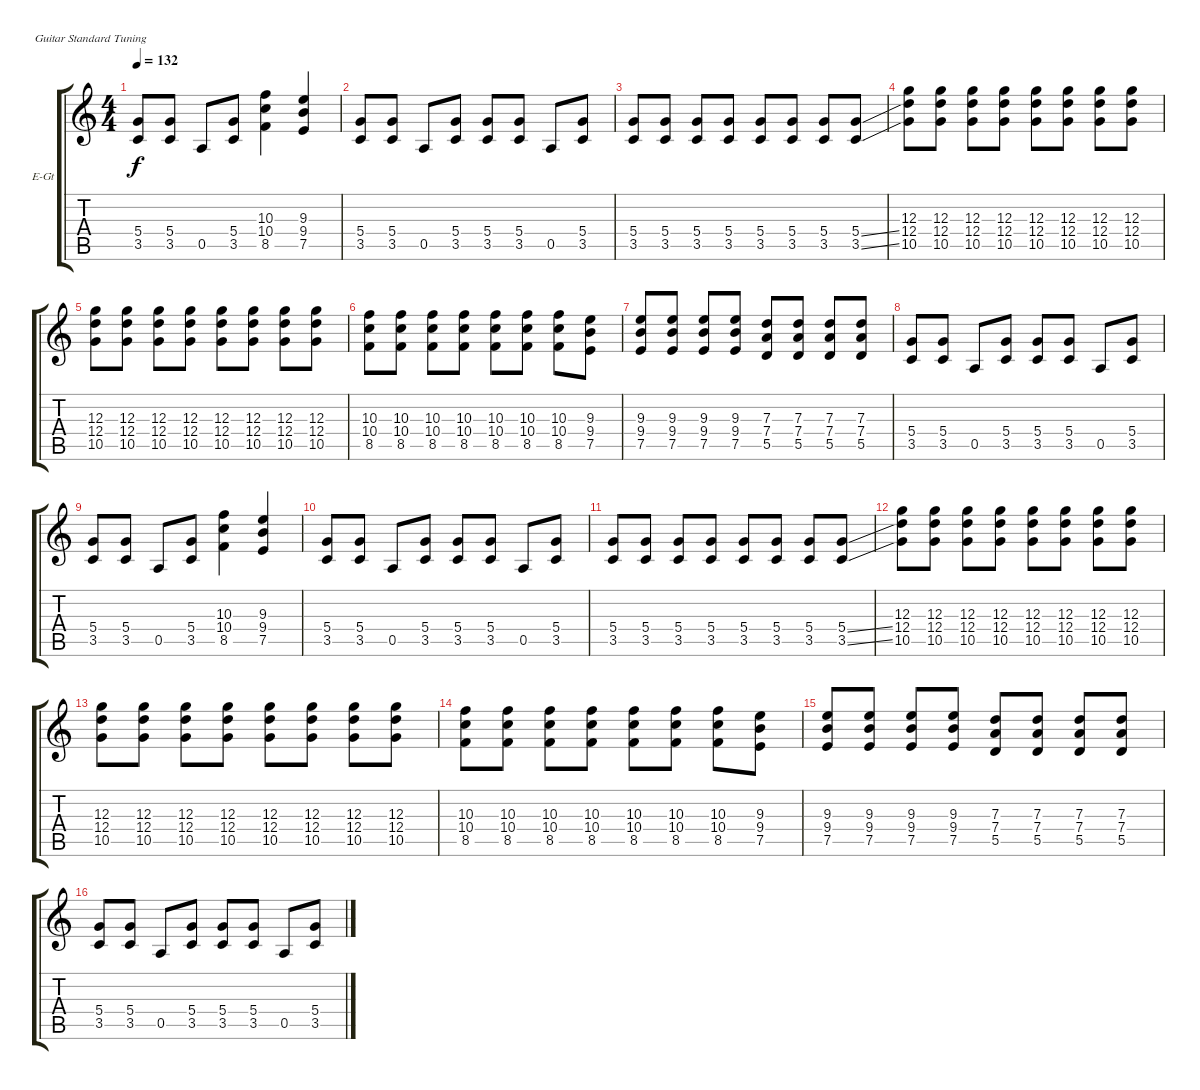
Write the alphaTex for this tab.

\bracketExtendMode groupsimilarinstruments
\firstSystemTrackNameOrientation horizontal
\otherSystemsTrackNameOrientation horizontal
\track ("Guitar 2" "E-Gt") {instrument distortionguitar}
\staff {score tabs}
\tuning (E4 B3 G3 D3 A2 E2)
\ts (4 4)
\tempo 132
\clef g2
\ks c
(5.4 3.5).8{dy f} (5.4 3.5).8 0.5.8 (5.4 3.5).8 (10.3 10.4 8.5).4 (9.3 9.4 7.5).4 |
(5.4 3.5).8 (5.4 3.5).8 0.5.8 (5.4 3.5).8 (5.4 3.5).8 (5.4 3.5).8 0.5.8 (5.4 3.5).8 |
(5.4 3.5).8 (5.4 3.5).8 (5.4 3.5).8 (5.4 3.5).8 (5.4 3.5).8 (5.4 3.5).8 (5.4 3.5).8 (5.4{ss} 3.5{ss}).8 |
(12.3 12.4 10.5).8 (12.3 12.4 10.5).8 (12.3 12.4 10.5).8 (12.3 12.4 10.5).8 (12.3 12.4 10.5).8 (12.3 12.4 10.5).8 (12.3 12.4 10.5).8 (12.3 12.4 10.5).8 |
(12.3 12.4 10.5).8 (12.3 12.4 10.5).8 (12.3 12.4 10.5).8 (12.3 12.4 10.5).8 (12.3 12.4 10.5).8 (12.3 12.4 10.5).8 (12.3 12.4 10.5).8 (12.3 12.4 10.5).8 |
(10.3 10.4 8.5).8 (10.3 10.4 8.5).8 (10.3 10.4 8.5).8 (10.3 10.4 8.5).8 (10.3 10.4 8.5).8 (10.3 10.4 8.5).8 (10.3 10.4 8.5).8 (9.3 9.4 7.5).8 |
(9.3 9.4 7.5).8 (9.3 9.4 7.5).8 (9.3 9.4 7.5).8 (9.3 9.4 7.5).8 (7.3 7.4 5.5).8 (7.3 7.4 5.5).8 (7.3 7.4 5.5).8 (7.3 7.4 5.5).8 |
(5.4 3.5).8 (5.4 3.5).8 0.5.8 (5.4 3.5).8 (5.4 3.5).8 (5.4 3.5).8 0.5.8 (5.4 3.5).8 |
(5.4 3.5).8 (5.4 3.5).8 0.5.8 (5.4 3.5).8 (10.3 10.4 8.5).4 (9.3 9.4 7.5).4 |
(5.4 3.5).8 (5.4 3.5).8 0.5.8 (5.4 3.5).8 (5.4 3.5).8 (5.4 3.5).8 0.5.8 (5.4 3.5).8 |
(5.4 3.5).8 (5.4 3.5).8 (5.4 3.5).8 (5.4 3.5).8 (5.4 3.5).8 (5.4 3.5).8 (5.4 3.5).8 (5.4{ss} 3.5{ss}).8 |
(12.3 12.4 10.5).8 (12.3 12.4 10.5).8 (12.3 12.4 10.5).8 (12.3 12.4 10.5).8 (12.3 12.4 10.5).8 (12.3 12.4 10.5).8 (12.3 12.4 10.5).8 (12.3 12.4 10.5).8 |
(12.3 12.4 10.5).8 (12.3 12.4 10.5).8 (12.3 12.4 10.5).8 (12.3 12.4 10.5).8 (12.3 12.4 10.5).8 (12.3 12.4 10.5).8 (12.3 12.4 10.5).8 (12.3 12.4 10.5).8 |
(10.3 10.4 8.5).8 (10.3 10.4 8.5).8 (10.3 10.4 8.5).8 (10.3 10.4 8.5).8 (10.3 10.4 8.5).8 (10.3 10.4 8.5).8 (10.3 10.4 8.5).8 (9.3 9.4 7.5).8 |
(9.3 9.4 7.5).8 (9.3 9.4 7.5).8 (9.3 9.4 7.5).8 (9.3 9.4 7.5).8 (7.3 7.4 5.5).8 (7.3 7.4 5.5).8 (7.3 7.4 5.5).8 (7.3 7.4 5.5).8 |
(5.4 3.5).8 (5.4 3.5).8 0.5.8 (5.4 3.5).8 (5.4 3.5).8 (5.4 3.5).8 0.5.8 (5.4 3.5).8
